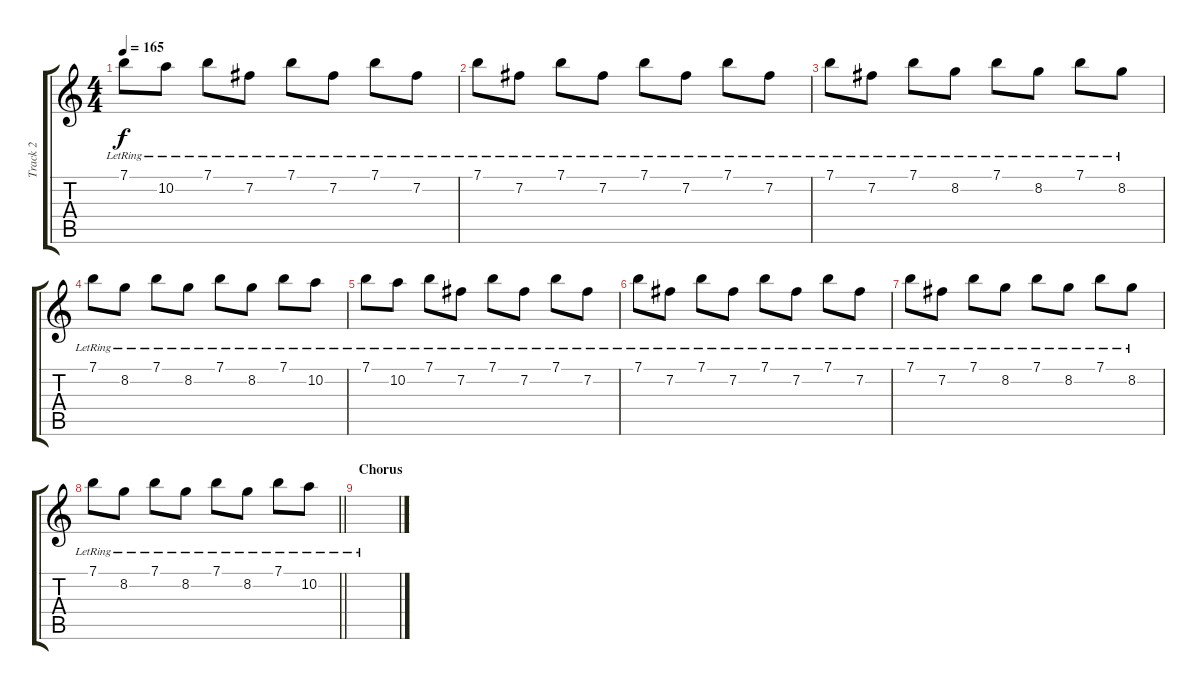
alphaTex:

\track ("Track 2" "Track 2") {instrument electricguitarclean}
\staff {score tabs}
\tuning (E4 B3 G3 D3 A2 E2) {hide}
\ts (4 4)
\tempo 165
\clef g2
\ks c
7.1{lr}.8{dy f} 10.2{lr}.8 7.1{lr}.8 7.2{lr}.8 7.1{lr}.8 7.2{lr}.8 7.1{lr}.8 7.2{lr}.8 |
7.1{lr}.8 7.2{lr}.8 7.1{lr}.8 7.2{lr}.8 7.1{lr}.8 7.2{lr}.8 7.1{lr}.8 7.2{lr}.8 |
7.1{lr}.8 7.2{lr}.8 7.1{lr}.8 8.2{lr}.8 7.1{lr}.8 8.2{lr}.8 7.1{lr}.8 8.2{lr}.8 |
7.1{lr}.8 8.2{lr}.8 7.1{lr}.8 8.2{lr}.8 7.1{lr}.8 8.2{lr}.8 7.1{lr}.8 10.2{lr}.8 |
7.1{lr}.8 10.2{lr}.8 7.1{lr}.8 7.2{lr}.8 7.1{lr}.8 7.2{lr}.8 7.1{lr}.8 7.2{lr}.8 |
7.1{lr}.8 7.2{lr}.8 7.1{lr}.8 7.2{lr}.8 7.1{lr}.8 7.2{lr}.8 7.1{lr}.8 7.2{lr}.8 |
7.1{lr}.8 7.2{lr}.8 7.1{lr}.8 8.2{lr}.8 7.1{lr}.8 8.2{lr}.8 7.1{lr}.8 8.2{lr}.8 |
\barLineRight lightlight
7.1{lr}.8 8.2{lr}.8 7.1{lr}.8 8.2{lr}.8 7.1{lr}.8 8.2{lr}.8 7.1{lr}.8 10.2{lr}.8 |
\section ("" "Chorus")
